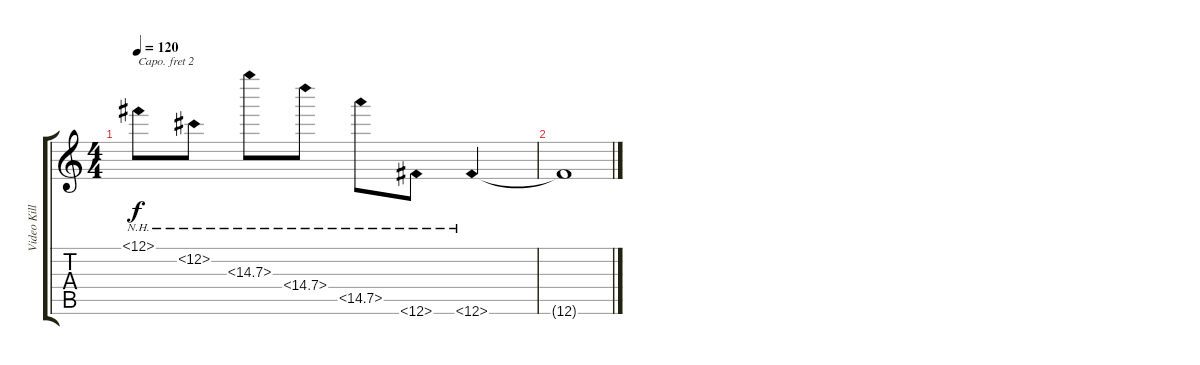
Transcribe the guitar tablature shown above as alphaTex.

\track ("Video Killed the Radio Star" "Video Kill") {instrument acousticguitarsteel}
\staff {score tabs}
\capo 2
\tuning (E4 B3 G3 D3 A2 E2) {hide}
\ts (4 4)
\tempo 120
\clef g2
\ks c
12.1{nh}.8{dy f} 12.2{nh}.8 14.3{nh}.8 14.4{nh}.8 14.5{nh}.8 12.6{nh}.8 12.6{nh}.4 |
12.6{t}.1
